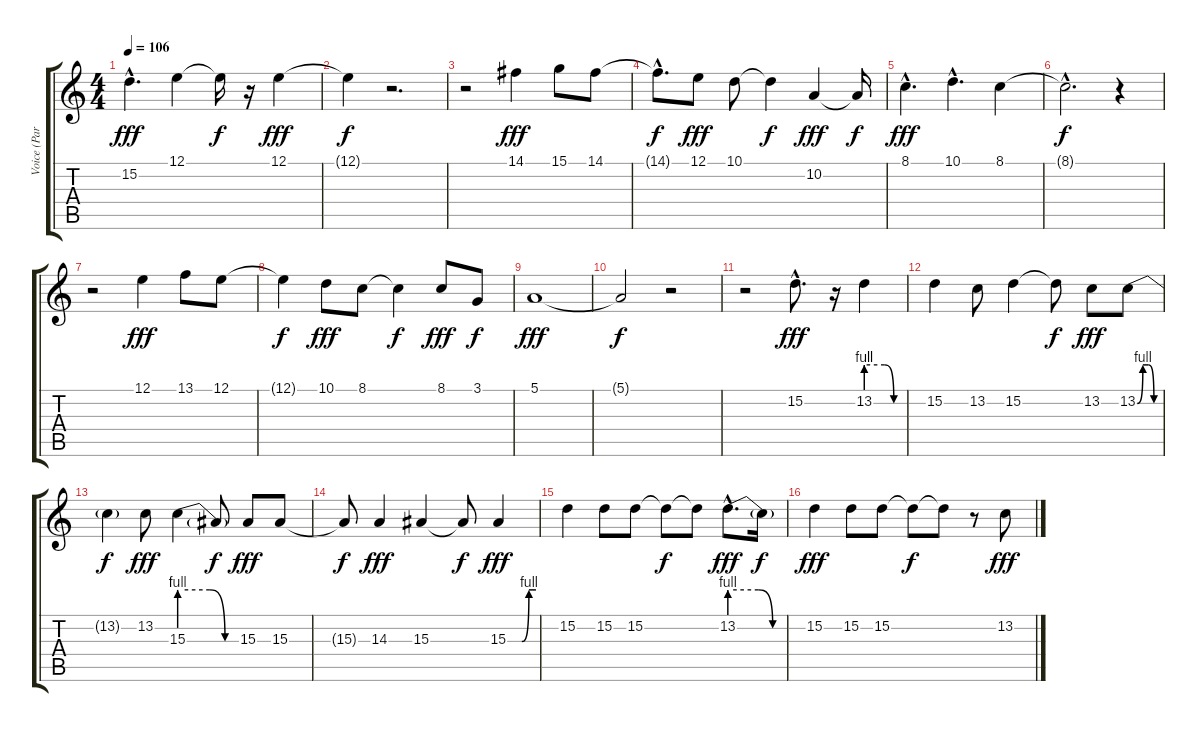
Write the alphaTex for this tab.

\track ("Voice (Part II)" "Voice (Par") {instrument panflute}
\staff {score tabs}
\tuning (E4 B3 G3 D3 A2 E2) {hide}
\ts (4 4)
\tempo 106
\clef g2
\ks c
15.2{hac}.4{d dy fff} 12.1.4 12.1{t}.16{dy f} r.16 12.1.4{dy fff} |
12.1{t}.4{dy f} r.2{d} |
r.2 14.1.4{dy fff} 15.1.8 14.1.8 |
14.1{hac t}.8{d dy f} 12.1.8{dy fff} 10.1.8 10.1{t}.4{dy f} 10.2.4{dy fff} 10.2{t}.16{dy f} |
8.1{hac}.4{d dy fff} 10.1{hac}.4{d} 8.1.4 |
8.1{hac t}.2{d dy f} r.4 |
r.2 12.1.4{dy fff} 13.1.8 12.1.8 |
12.1{t}.4{dy f} 10.1.8{dy fff} 8.1.8 8.1{t}.4{dy f} 8.1.8{dy fff} 3.1.8{dy f} |
5.1.1{dy fff} |
5.1{t}.2{dy f} r.2 |
r.2 15.2{hac}.8{d dy fff} r.16 13.2{be (custom 0 4 30 4 45 0 60 0)}.4 |
15.2.4 13.2.8 15.2.4 15.2{t}.8{dy f} 13.2.8{dy fff} 13.2{be (custom 0 0 15 4 30 4 45 0 60 0)}.8 |
13.2{t}.4{dy f} 13.2.8{dy fff} 15.3{be (custom 0 4 30 4 45 0 60 0)}.4 15.3{t}.8{dy f} 15.3.8{dy fff} 15.3.8 |
15.3{t}.8{dy f} 14.3.4{dy fff} 15.3.4 15.3{t}.8{dy f} 15.3{be (custom 0 0 30 0 45 4 60 4)}.4{dy fff} |
15.2.4 15.2.8 15.2.8 15.2{t}.8{dy f} 15.2{t}.8 13.2{be (custom 0 4 30 4 45 0 60 0) hac}.8{d dy fff} 13.2{t}.16{dy f} |
15.2.4{dy fff} 15.2.8 15.2.8 15.2{t}.8{dy f} 15.2{t}.8 r.8 13.2.8{dy fff}
